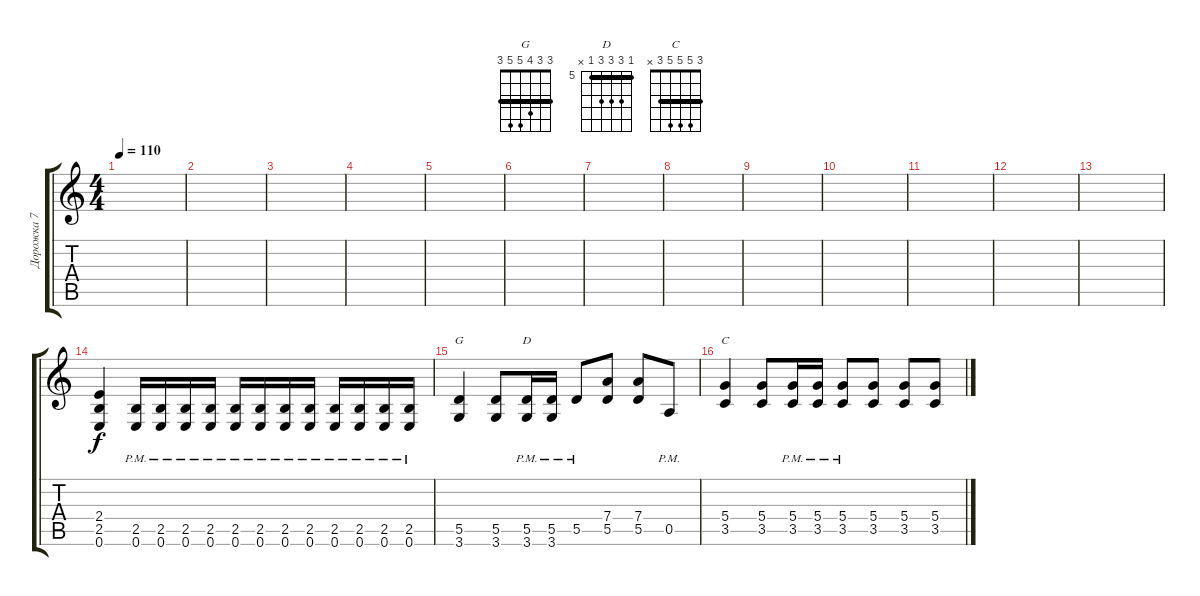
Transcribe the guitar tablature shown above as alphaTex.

\track ("Дорожка 7" "Дорожка 7") {instrument distortionguitar}
\staff {score tabs}
\tuning (E4 B3 G3 D3 A2 E2) {hide}
\chord ("G" 3 3 4 5 5 3) {barre 3}
\chord ("D" 5 7 7 7 5 x) {firstfret 5 barre 5}
\chord ("C" 3 5 5 5 3 x) {barre 3}
\ts (4 4)
\tempo 110
\clef g2
\ks c
|
|
|
|
|
|
|
|
|
|
|
|
|
(2.4 2.5 0.6).4 (2.5{pm} 0.6{pm}).16 (2.5{pm} 0.6{pm}).16 (2.5{pm} 0.6{pm}).16 (2.5{pm} 0.6{pm}).16 (2.5{pm} 0.6{pm}).16 (2.5{pm} 0.6{pm}).16 (2.5{pm} 0.6{pm}).16 (2.5{pm} 0.6{pm}).16 (2.5{pm} 0.6{pm}).16 (2.5{pm} 0.6{pm}).16 (2.5{pm} 0.6{pm}).16 (2.5{pm} 0.6{pm}).16 |
(5.5 3.6).4{ch "G"} (5.5 3.6).8 (5.5{pm} 3.6).16{ch "D"} (5.5{pm} 3.6).16 5.5{pm}.8 (7.4 5.5).8 (7.4 5.5).8 0.5{pm}.8 |
(5.4 3.5).4{ch "C"} (5.4 3.5).8 (5.4{pm} 3.5{pm}).16 (5.4{pm} 3.5{pm}).16 (5.4{pm} 3.5{pm}).8 (5.4 3.5).8 (5.4 3.5).8 (5.4 3.5).8
